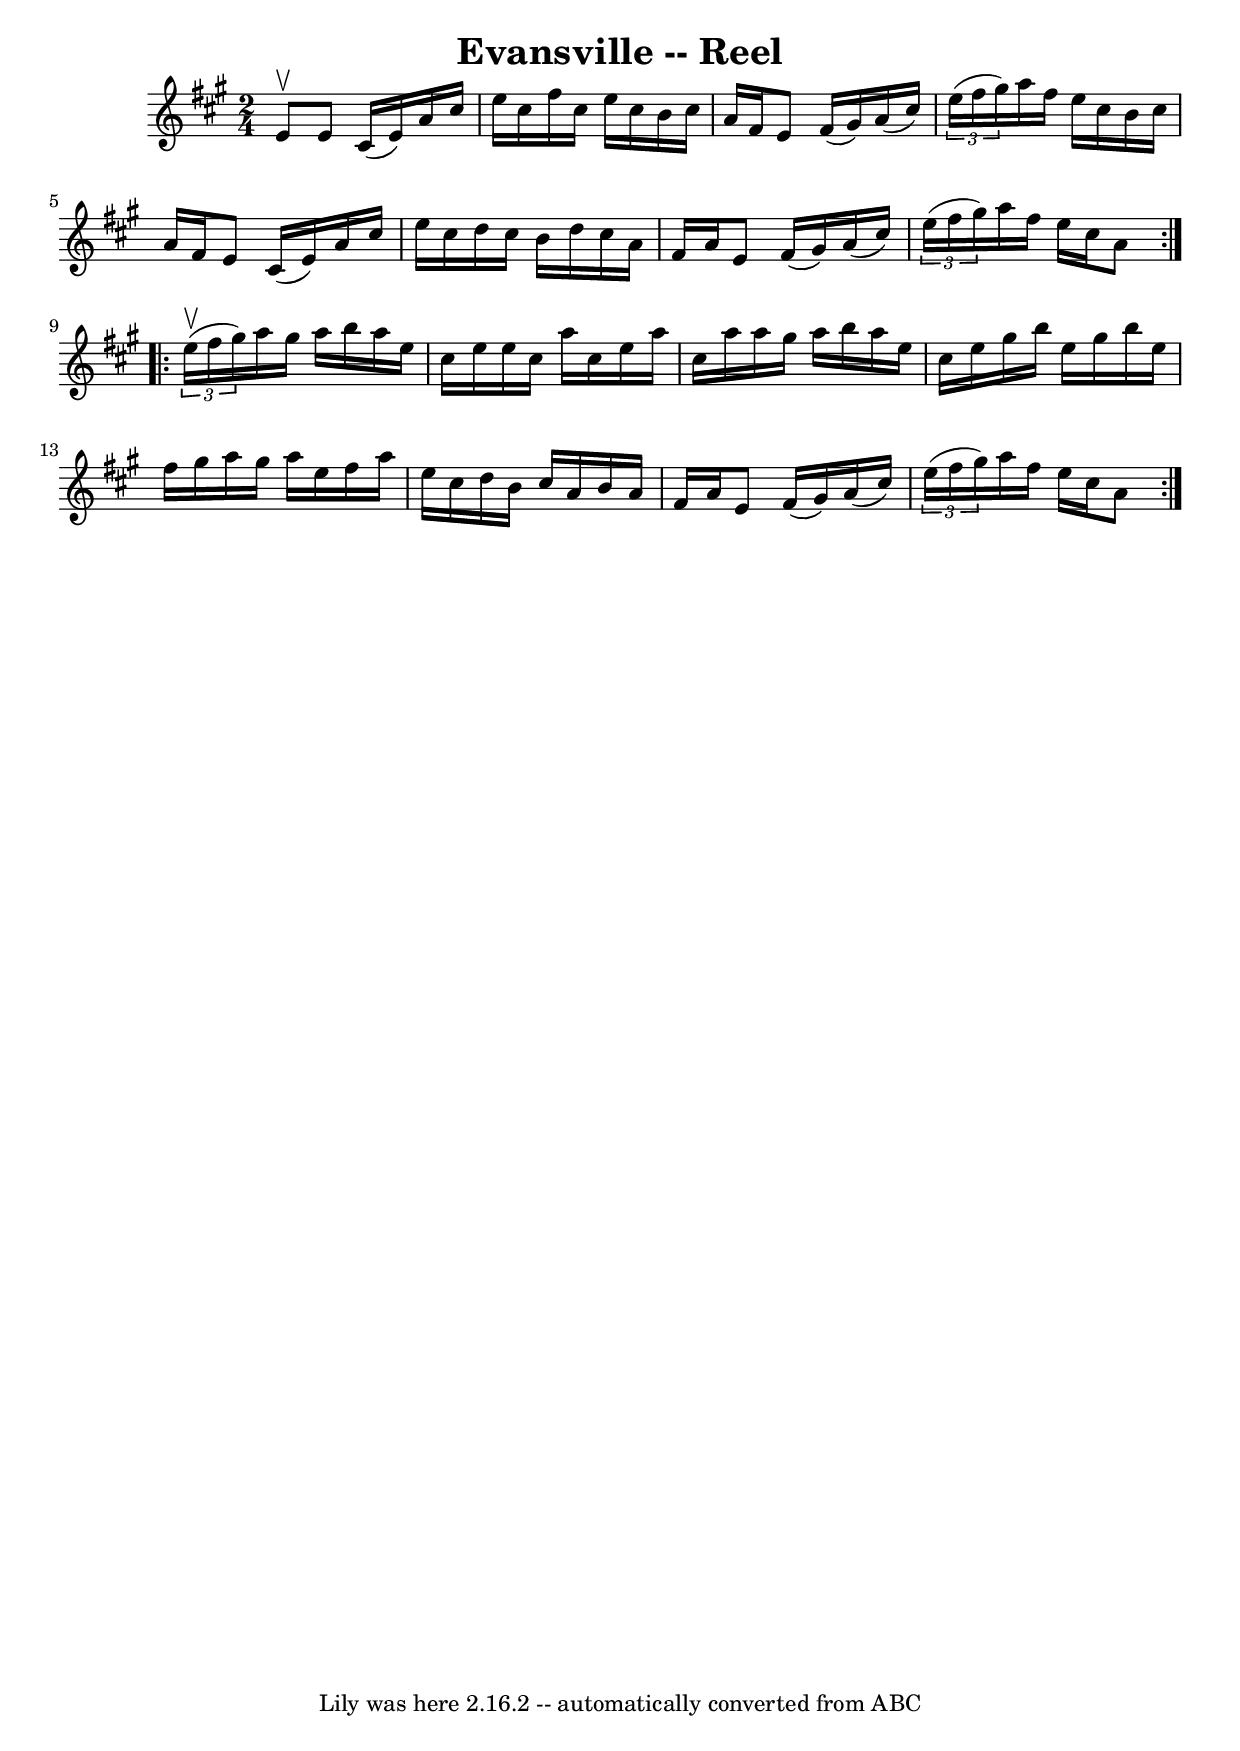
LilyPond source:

\version "2.7.40"
\include "Mammoth.ily"
\header {
	%% book = "Ryan's Mammoth Collection"
	crossRefNumber = "1"
	footnotes = "\\\\255"
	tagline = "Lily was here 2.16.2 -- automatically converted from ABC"
	title = "Evansville -- Reel"
}
voicedefault =  {


\repeat volta 2 {
\time 2/4 
\key a \major e'8^\upbow |
 e'8 cis'16 (e'16)   
a'16 cis''16 e''16 cis''16    |
 fis''16 cis''16 e''16   
 cis''16 b'16 cis''16 a'16 fis'16    |
 e'8 fis'16 (
gis'16) a'16 (cis''16)   \times 2/3 { e''16 (fis''16 gis''16 
) }   |
 a''16 fis''16 e''16 cis''16 b'16 cis''16    
a'16 fis'16    |
 e'8 cis'16 (e'16) a'16 cis''16    
e''16 cis''16    |
 d''16 cis''16 b'16 d''16 cis''16    
a'16 fis'16 a'16    |
 e'8 fis'16 (gis'16) a'16 (
cis''16)   \times 2/3 { e''16 (fis''16 gis''16) }   |
   
a''16 fis''16 e''16 cis''16 a'8    }     \repeat volta 2 {   
\times 2/3 { e''16^\upbow(fis''16 gis''16) } |
 a''16    
gis''16 a''16 b''16 a''16 e''16 cis''16 e''16    |
   
e''16 cis''16 a''16 cis''16 e''16 a''16 cis''16 a''16    
|
 a''16 gis''16 a''16 b''16 a''16 e''16 cis''16    
e''16    |
 gis''16 b''16 e''16 gis''16 b''16 e''16    
fis''16 gis''16    |
 a''16 gis''16 a''16 e''16    
fis''16 a''16 e''16 cis''16    |
 d''16 b'16 cis''16    
a'16 b'16 a'16 fis'16 a'16    |
 e'8 fis'16 (gis'16  
-) a'16 (cis''16)   \times 2/3 { e''16 (fis''16 gis''16) }   
|
 a''16 fis''16 e''16 cis''16 a'8    }   
}

\score{
    <<

	\context Staff="default"
	{
	    \voicedefault 
	}

    >>
	\layout {
	}
	\midi {}
}
